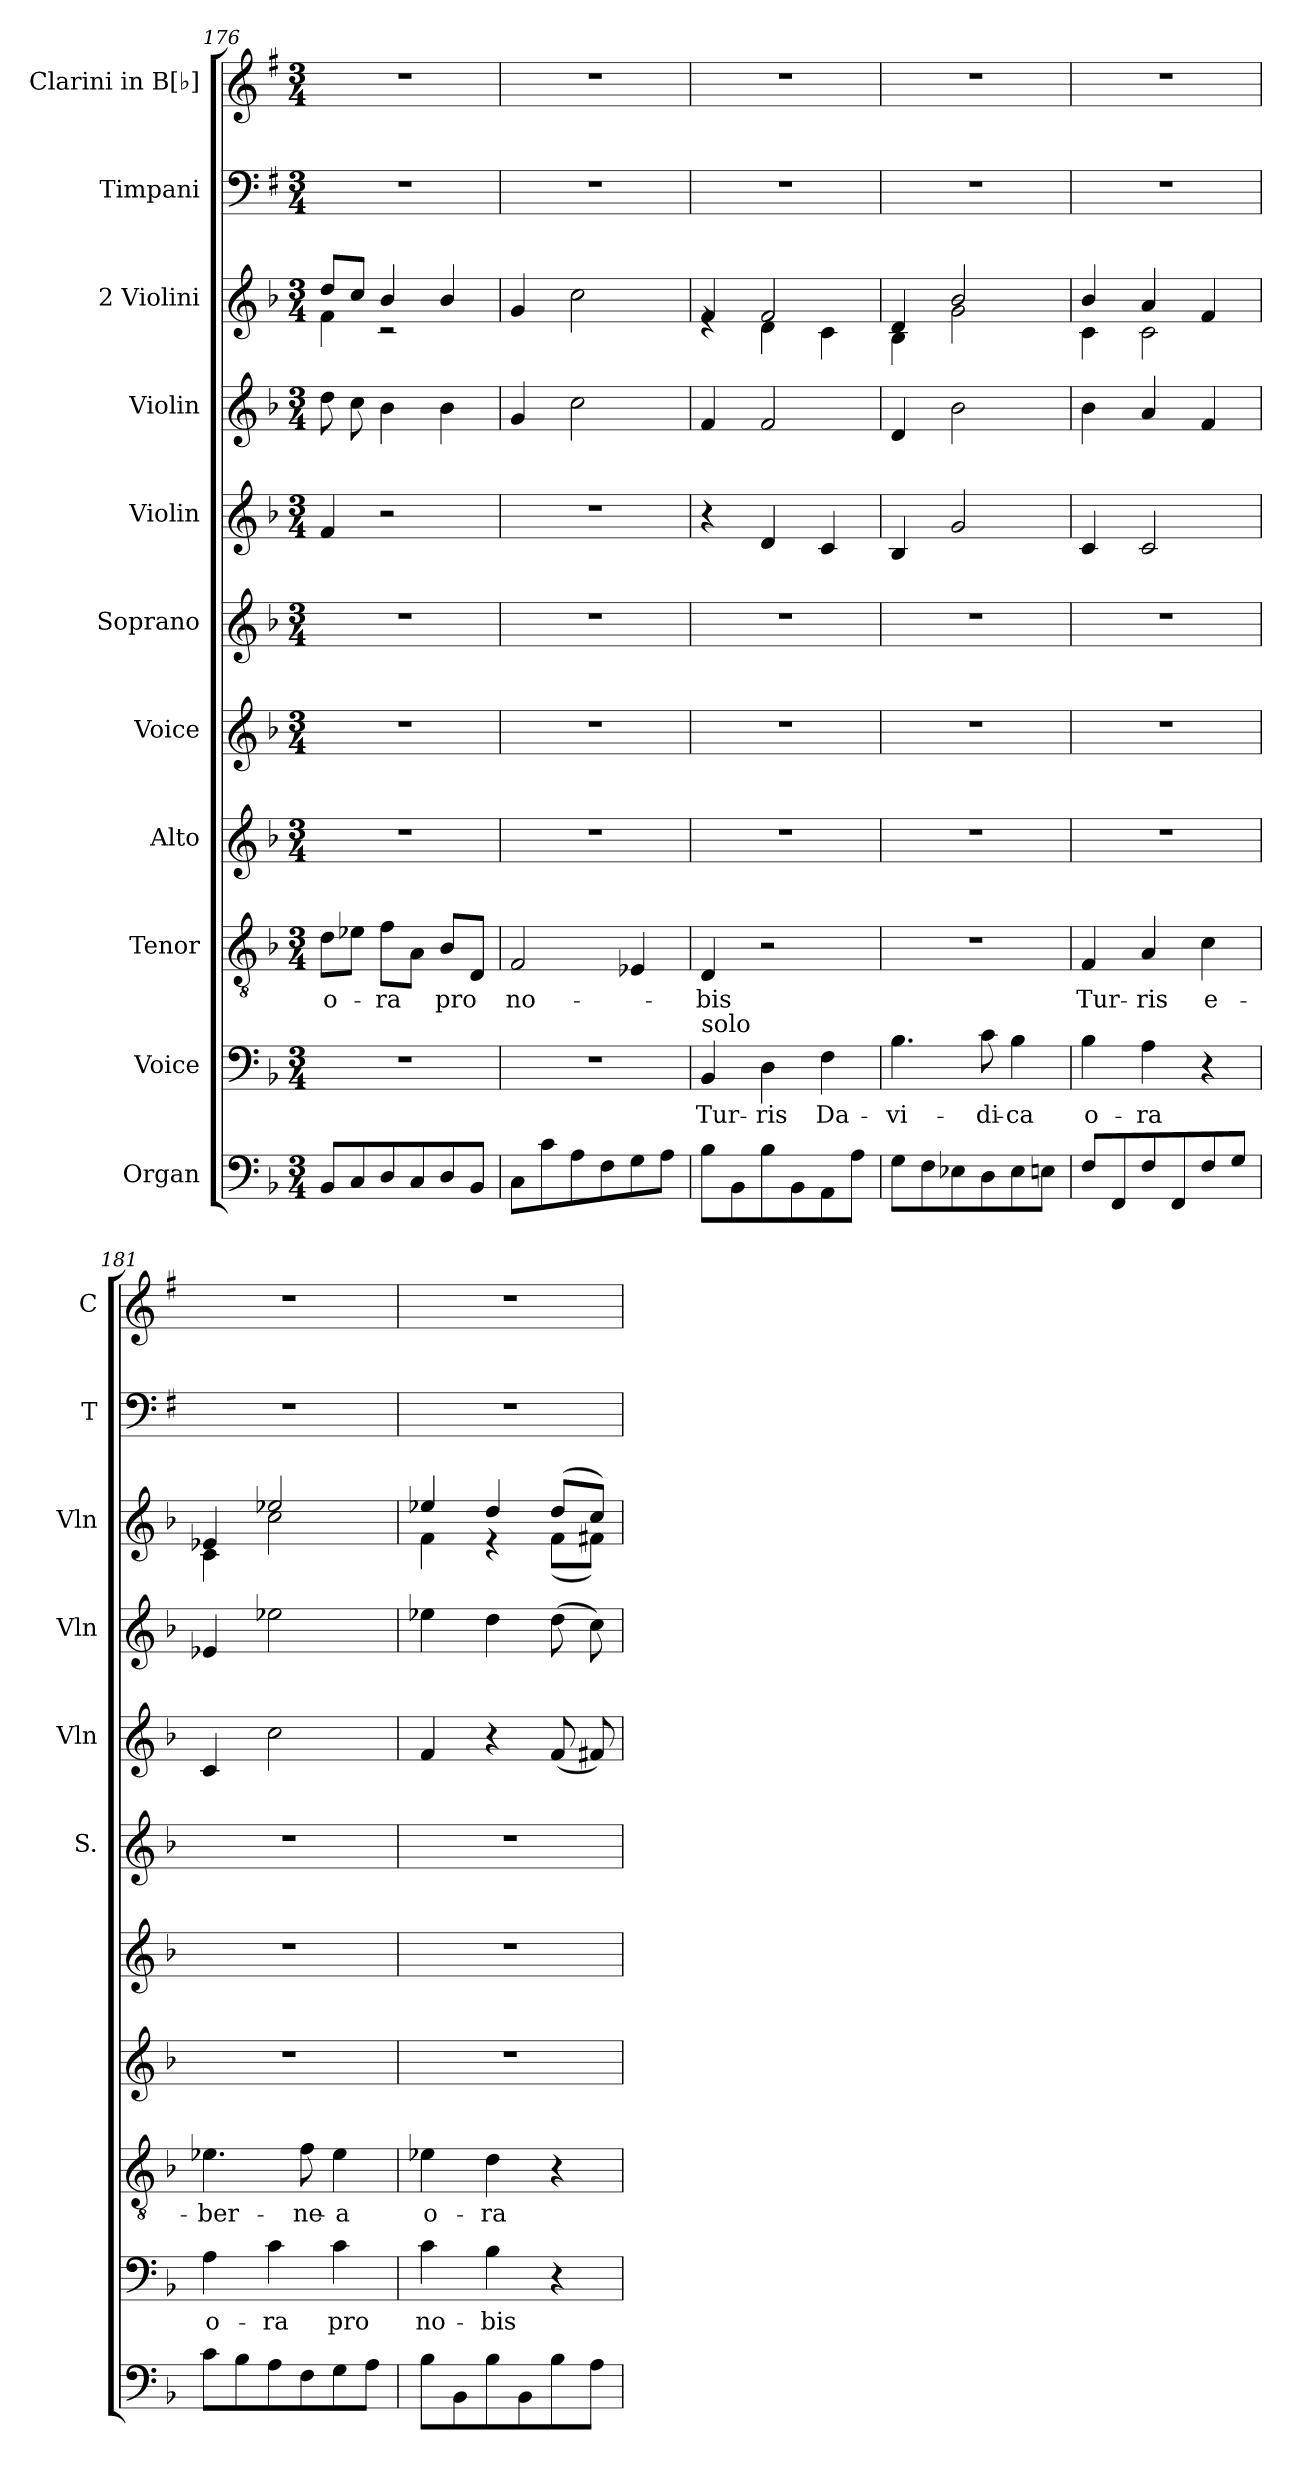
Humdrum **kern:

**kern	**kern	**text	**kern	**text	**kern	**kern	**kern	**kern	**kern	**kern	**kern	**kern
*part11	*part10	*part10	*part9	*part9	*part8	*part7	*part6	*part5	*part4	*part3	*part2	*part1
*staff11	*staff10	*staff10	*staff9	*staff9	*staff8	*staff7	*staff6	*staff5	*staff4	*staff3	*staff2	*staff1
*I"Organ	*I"Voice	*	*I"Tenor	*	*I"Alto	*I"Voice	*I"Soprano	*I"Violin	*I"Violin	*I"2 Violini	*I"Timpani	*I"Clarini in B[♭]
*	*	*	*	*	*	*	*I'S.	*I'Vln	*I'Vln	*I'Vln	*I'T	*I'C
*clefF4	*clefF4	*	*clefGv2	*	*clefG2	*clefG2	*clefG2	*clefG2	*clefG2	*clefG2	*clefF4	*clefG2
*	*	*	*	*	*	*	*	*	*	*	*ITrd1c2	*ITrd1c2
*k[b-]	*k[b-]	*	*k[b-]	*	*k[b-]	*k[b-]	*k[b-]	*k[b-]	*k[b-]	*k[b-]	*k[b-]	*k[b-]
*M3/4	*M3/4	*	*M3/4	*	*M3/4	*M3/4	*M3/4	*M3/4	*M3/4	*M3/4	*M3/4	*M3/4
=176	=176	=176	=176	=176	=176	=176	=176	=176	=176	=176	=176	=176
!	!	!	!	!LO:LY:b	!	!	!	!	!	!	!	!
*	*	*	*	*	*	*	*	*	*	*^	*	*
8BB-/L	2.r	.	8d\L	o-	2.r	2.r	2.r	4f/	8dd\	8dd/L	4f\	2.r	2.r
8C/	.	.	8e-X\J	.	.	.	.	.	8cc\	8cc/J	.	.	.
!	!	!	!	!LO:LY:b	!	!	!	!	!	!	!	!	!
8D/	.	.	8f\L	-ra	.	.	.	2r	4b-\	4b-/	2r	.	.
8C/	.	.	8A\J	.	.	.	.	.	.	.	.	.	.
!	!	!	!	!LO:LY:b	!	!	!	!	!	!	!	!	!
8D/	.	.	8B-/L	pro	.	.	.	.	4b-\	4b-/	.	.	.
8BB-/J	.	.	8D/J	.	.	.	.	.	.	.	.	.	.
*	*	*	*	*	*	*	*	*	*	*v	*v	*	*
=177	=177	=177	=177	=177	=177	=177	=177	=177	=177	=177	=177	=177
!	!	!	!	!LO:LY:b	!	!	!	!	!	!	!	!
8C\L	2.r	.	2F/	no-	2.r	2.r	2.r	2.r	4g/	4g/	2.r	2.r
8c\	.	.	.	.	.	.	.	.	.	.	.	.
8A\	.	.	.	.	.	.	.	.	2cc\	2cc\	.	.
8F\	.	.	.	.	.	.	.	.	.	.	.	.
8G\	.	.	4E-X/	.	.	.	.	.	.	.	.	.
8A\J	.	.	.	.	.	.	.	.	.	.	.	.
=178	=178	=178	=178	=178	=178	=178	=178	=178	=178	=178	=178	=178
!	!LO:TX:a:t=solo	!	!	!	!	!	!	!	!	!	!	!
!	!	!LO:LY:b	!	!LO:LY:b	!	!	!	!	!	!	!	!
*	*	*	*	*	*	*	*	*	*	*^	*	*
8B-\L	4BB-/	Tur-	4D/	-bis	2.r	2.r	2.r	4r	4f/	4f/	4re	2.r	2.r
8BB-\	.	.	.	.	.	.	.	.	.	.	.	.	.
!	!	!LO:LY:b	!	!	!	!	!	!	!	!	!	!	!
8B-\	4D\	-ris	2r	.	.	.	.	4d/	2f/	2f/	4d\	.	.
8BB-\	.	.	.	.	.	.	.	.	.	.	.	.	.
!	!	!LO:LY:b	!	!	!	!	!	!	!	!	!	!	!
8AA\	4F\	Da-	.	.	.	.	.	4c/	.	.	4c\	.	.
8A\J	.	.	.	.	.	.	.	.	.	.	.	.	.
=179	=179	=179	=179	=179	=179	=179	=179	=179	=179	=179	=179	=179	=179
!	!	!LO:LY:b	!	!	!	!	!	!	!	!	!	!	!
8G\L	4.B-\	-vi-	2.r	.	2.r	2.r	2.r	4B-/	4d/	4d/	4B-\	2.r	2.r
8F\	.	.	.	.	.	.	.	.	.	.	.	.	.
8E-X\	.	.	.	.	.	.	.	2g/	2b-\	2b-/	2g\	.	.
!	!	!LO:LY:b	!	!	!	!	!	!	!	!	!	!	!
8D\	8c\	-di-	.	.	.	.	.	.	.	.	.	.	.
!	!	!LO:LY:b	!	!	!	!	!	!	!	!	!	!	!
8E-\	4B-\	-ca	.	.	.	.	.	.	.	.	.	.	.
8En\J	.	.	.	.	.	.	.	.	.	.	.	.	.
!!LO:LB:g=z
=180	=180	=180	=180	=180	=180	=180	=180	=180	=180	=180	=180	=180	=180
!	!	!LO:LY:b	!	!LO:LY:b	!	!	!	!	!	!	!	!	!
8F/L	4B-\	o-	4F/	Tur-	2.r	2.r	2.r	4c/	4b-\	4b-/	4c\	2.r	2.r
8FF/	.	.	.	.	.	.	.	.	.	.	.	.	.
!	!	!LO:LY:b	!	!LO:LY:b	!	!	!	!	!	!	!	!	!
8F/	4A\	-ra	4A/	-ris	.	.	.	2c/	4a/	4a/	2c\	.	.
8FF/	.	.	.	.	.	.	.	.	.	.	.	.	.
!	!	!	!	!LO:LY:b	!	!	!	!	!	!	!	!	!
8F/	4r	.	4c\	e-	.	.	.	.	4f/	4f/	.	.	.
8G/J	.	.	.	.	.	.	.	.	.	.	.	.	.
=181	=181	=181	=181	=181	=181	=181	=181	=181	=181	=181	=181	=181	=181
!	!	!LO:LY:b	!	!LO:LY:b	!	!	!	!	!	!	!	!	!
8c\L	4A\	o-	4.e-X\	-ber-	2.r	2.r	2.r	4c/	4e-X/	4e-X/	4c\	2.r	2.r
8B-\	.	.	.	.	.	.	.	.	.	.	.	.	.
!	!	!LO:LY:b	!	!	!	!	!	!	!	!	!	!	!
8A\	4c\	-ra	.	.	.	.	.	2cc\	2ee-X\	2ee-X/	2cc\	.	.
!	!	!	!	!LO:LY:b	!	!	!	!	!	!	!	!	!
8F\	.	.	8f\	-ne-	.	.	.	.	.	.	.	.	.
!	!	!LO:LY:b	!	!LO:LY:b	!	!	!	!	!	!	!	!	!
8G\	4c\	pro	4e-\	-a	.	.	.	.	.	.	.	.	.
8A\J	.	.	.	.	.	.	.	.	.	.	.	.	.
=182	=182	=182	=182	=182	=182	=182	=182	=182	=182	=182	=182	=182	=182
!	!	!LO:LY:b	!	!LO:LY:b	!	!	!	!	!	!	!	!	!
8B-\L	4c\	no-	4e-X\	o-	2.r	2.r	2.r	4f/	4ee-X\	4ee-X/	4f\	2.r	2.r
8BB-\	.	.	.	.	.	.	.	.	.	.	.	.	.
!	!	!LO:LY:b	!	!LO:LY:b	!	!	!	!	!	!	!	!	!
8B-\	4B-\	-bis	4d\	-ra	.	.	.	4r	4dd\	4dd/	4r	.	.
8BB-\	.	.	.	.	.	.	.	.	.	.	.	.	.
8B-\	4r	.	4r	.	.	.	.	(8f/	(8dd\	(8dd/L	(8f\L	.	.
8A\J	.	.	.	.	.	.	.	8f#X/)	8cc\)	8cc/J)	8f#X\J)	.	.
*	*	*	*	*	*	*	*	*	*	*v	*v	*	*
=	=	=	=	=	=	=	=	=	=	=	=	=
*-	*-	*-	*-	*-	*-	*-	*-	*-	*-	*-	*-	*-
